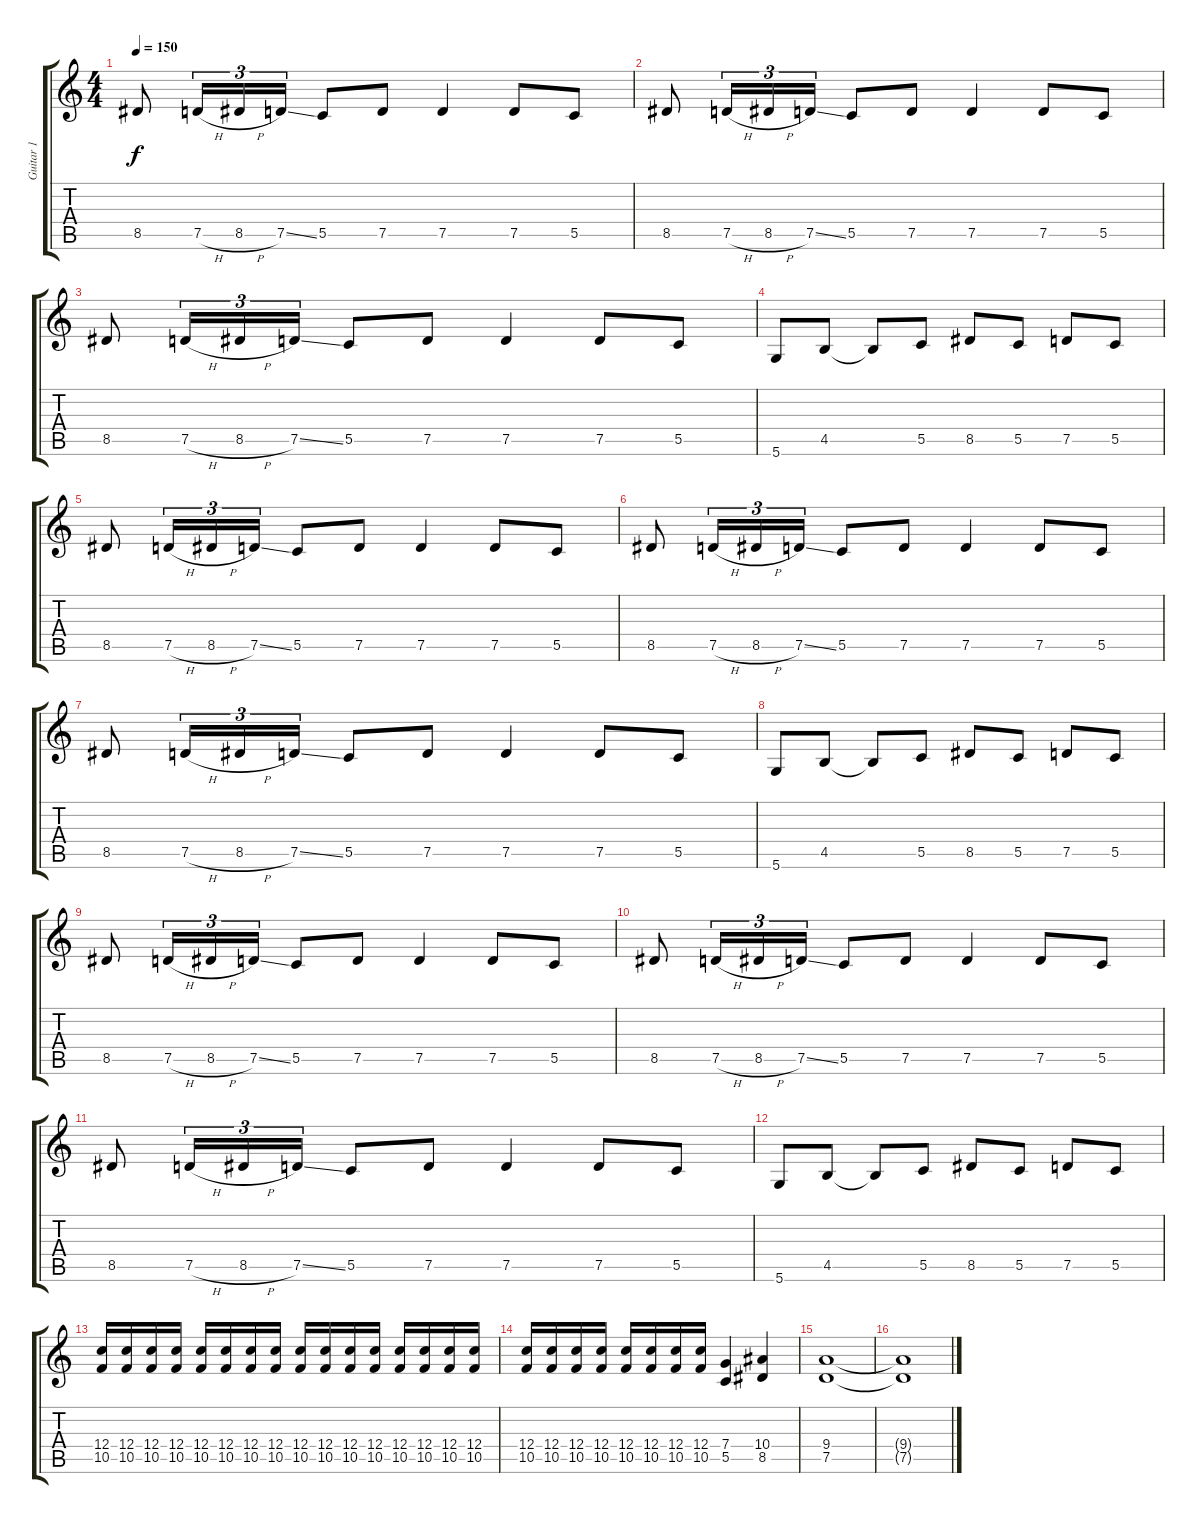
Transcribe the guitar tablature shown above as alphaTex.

\track ("Guitar 1" "Guitar 1") {instrument distortionguitar}
\staff {score tabs}
\tuning (D4 A3 F3 C3 G2 D2) {hide}
\ts (4 4)
\tempo 150
\clef g2
\ks c
8.5.8{dy f} 7.5{h}.16{tu (3 2)} 8.5{h}.16{tu (3 2)} 7.5{ss}.16{tu (3 2)} 5.5.8 7.5.8 7.5.4 7.5.8 5.5.8 |
8.5.8 7.5{h}.16{tu (3 2)} 8.5{h}.16{tu (3 2)} 7.5{ss}.16{tu (3 2)} 5.5.8 7.5.8 7.5.4 7.5.8 5.5.8 |
8.5.8 7.5{h}.16{tu (3 2)} 8.5{h}.16{tu (3 2)} 7.5{ss}.16{tu (3 2)} 5.5.8 7.5.8 7.5.4 7.5.8 5.5.8 |
5.6.8 4.5.8 4.5{t}.8 5.5.8 8.5.8 5.5.8 7.5.8 5.5.8 |
8.5.8 7.5{h}.16{tu (3 2)} 8.5{h}.16{tu (3 2)} 7.5{ss}.16{tu (3 2)} 5.5.8 7.5.8 7.5.4 7.5.8 5.5.8 |
8.5.8 7.5{h}.16{tu (3 2)} 8.5{h}.16{tu (3 2)} 7.5{ss}.16{tu (3 2)} 5.5.8 7.5.8 7.5.4 7.5.8 5.5.8 |
8.5.8 7.5{h}.16{tu (3 2)} 8.5{h}.16{tu (3 2)} 7.5{ss}.16{tu (3 2)} 5.5.8 7.5.8 7.5.4 7.5.8 5.5.8 |
5.6.8 4.5.8 4.5{t}.8 5.5.8 8.5.8 5.5.8 7.5.8 5.5.8 |
8.5.8 7.5{h}.16{tu (3 2)} 8.5{h}.16{tu (3 2)} 7.5{ss}.16{tu (3 2)} 5.5.8 7.5.8 7.5.4 7.5.8 5.5.8 |
8.5.8 7.5{h}.16{tu (3 2)} 8.5{h}.16{tu (3 2)} 7.5{ss}.16{tu (3 2)} 5.5.8 7.5.8 7.5.4 7.5.8 5.5.8 |
8.5.8 7.5{h}.16{tu (3 2)} 8.5{h}.16{tu (3 2)} 7.5{ss}.16{tu (3 2)} 5.5.8 7.5.8 7.5.4 7.5.8 5.5.8 |
5.6.8 4.5.8 4.5{t}.8 5.5.8 8.5.8 5.5.8 7.5.8 5.5.8 |
\section ("" "")
(12.4 10.5).16 (12.4 10.5).16 (12.4 10.5).16 (12.4 10.5).16 (12.4 10.5).16 (12.4 10.5).16 (12.4 10.5).16 (12.4 10.5).16 (12.4 10.5).16 (12.4 10.5).16 (12.4 10.5).16 (12.4 10.5).16 (12.4 10.5).16 (12.4 10.5).16 (12.4 10.5).16 (12.4 10.5).16 |
(12.4 10.5).16 (12.4 10.5).16 (12.4 10.5).16 (12.4 10.5).16 (12.4 10.5).16 (12.4 10.5).16 (12.4 10.5).16 (12.4 10.5).16 (7.4 5.5).4 (10.4 8.5).4 |
(9.4 7.5).1 |
(9.4{t} 7.5{t}).1{volume 0}
